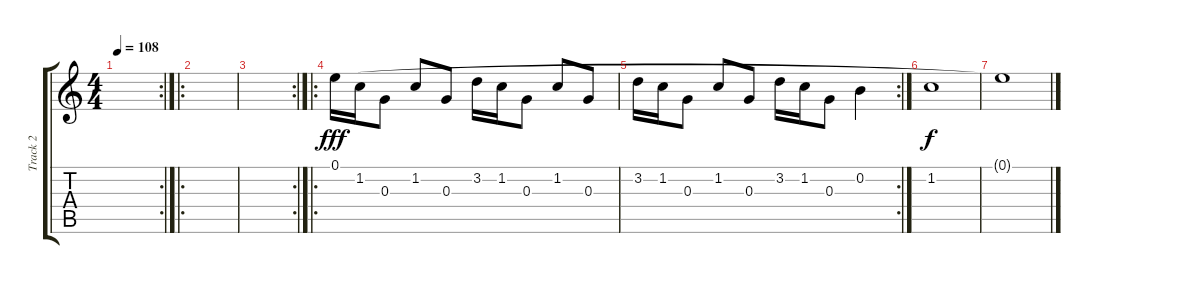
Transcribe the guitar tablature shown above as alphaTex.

\track ("Track 2" "Track 2") {instrument distortionguitar}
\staff {score tabs}
\tuning (E4 B3 G3 D3 A2 E2) {hide}
\rc 2
\ts (4 4)
\tempo 108
\clef g2
\ks c
|
\ro
|
\rc 2
|
\ro
0.1.16{dy fff} 1.2.16 0.3.8 1.2.8 0.3.8 3.2.16 1.2.16 0.3.8 1.2.8 0.3.8 |
\rc 2
3.2.16 1.2.16 0.3.8 1.2.8 0.3.8 3.2.16 1.2.16 0.3.8 0.2.4 |
1.2.1{dy f} |
0.1{t}.1
